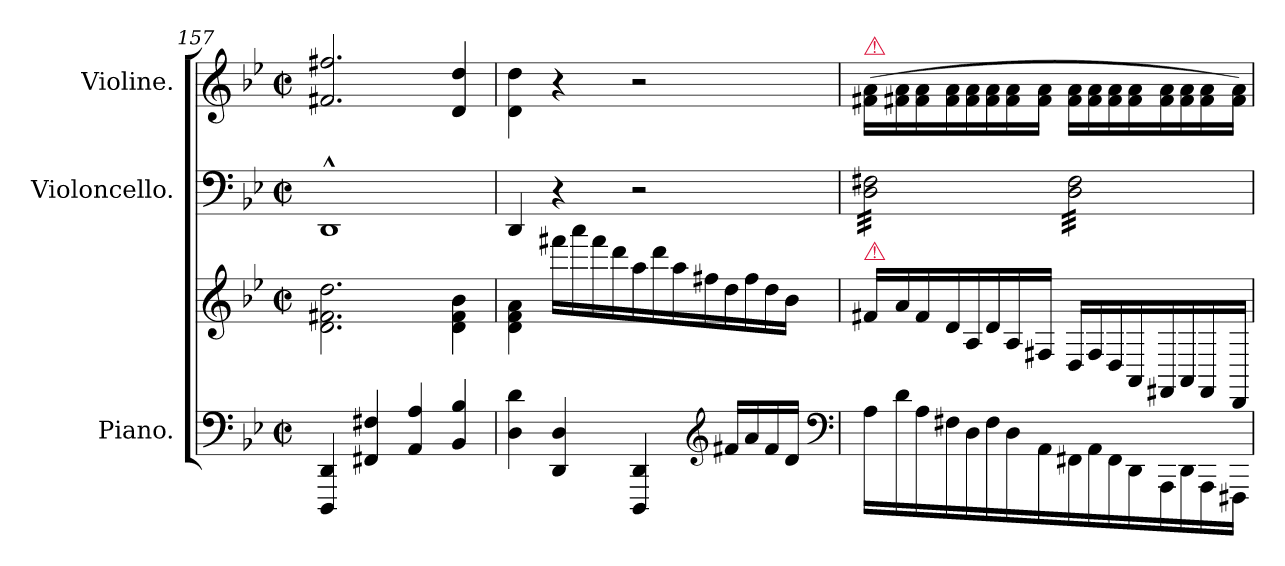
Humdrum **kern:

**kern	**kern	**kern	**kern
*part3	*part3	*part2	*part1
*staff4	*staff3	*staff2	*staff1
*I"Piano.	*	*I"Violoncello.	*I"Violine.
*	*	*I'vlc	*I'vl
*clefF4	*clefG2	*clefF4	*clefG2
*k[b-e-]	*k[b-e-]	*k[b-e-]	*k[b-e-]
*g:	*g:	*g:	*g:
*M2/2	*M2/2	*M2/2	*M2/2
*met(c|)	*met(c|)	*met(c|)	*met(c|)
=157	=157	=157	=157
4DDD/ 4DD/	2.d\ 2.f#X\ 2.dd\	1DD^^/	2.f#X/ 2.ff#X/
4FF#X/ 4F#X/	.	.	.
4AA/ 4A/	.	.	.
4BB-/ 4B-/	4d\ 4f#\ 4b-\	.	4d/ 4dd/
=158	=158	=158	=158
4D\ 4d\	4d\ 4f\ 4a\	4DD/	4d\ 4dd\
4DD/ 4D/	16fff#X\LL	4r	4r
.	16aaa\	.	.
.	16fff#\	.	.
.	16ddd\	.	.
4DDD/ 4DD/	16aa\	2r	2r
.	16ddd\	.	.
.	16aa\	.	.
.	16ff#X\	.	.
*clefG2	*	*	*
16f#X/LL	16dd\	.	.
16a/	16ff#\	.	.
16f#/	16dd\	.	.
16d/JJ	16b-\JJ	.	.
*clefF4	*	*	*
=159	=159	=159	=159
!	!	!	!LO:TX:a:color=crimson:t=⚠
!	!	!LO:TX:a:t=tremolo.	!
!	!LO:TX:a:color=crimson:t=⚠	!	!
*	*	*tremolo	*
16A\LL	16f#X\LL	32D\ 32F#X\LLL	(16f#X\ 16a\LL
.	.	32D\ 32F#X\	.
16d\	16a/	32D\ 32F#X\	16f#X\ 16a\
.	.	32D\ 32F#X\	.
16A\	16f#\	32D\ 32F#X\	16f#\ 16a\
.	.	32D\ 32F#X\	.
16F#X\	16d\	32D\ 32F#X\	16f#\ 16a\
.	.	32D\ 32F#X\	.
16D\	16A/	32D\ 32F#X\	16f#\ 16a\
.	.	32D\ 32F#X\	.
16F#\	16d/	32D\ 32F#X\	16f#\ 16a\
.	.	32D\ 32F#X\	.
16D\	16A/	32D\ 32F#X\	16f#\ 16a\
.	.	32D\ 32F#X\	.
16AA\	16F#X/JJ	32D\ 32F#X\	16f#\ 16a\JJ
.	.	32D\ 32F#X\JJJ	.
16FF#X\	16D/LL	32D\ 32F#\LLL	16f#\ 16a\LL
.	.	32D\ 32F#\	.
16AA\	16F#/	32D\ 32F#\	16f#\ 16a\
.	.	32D\ 32F#\	.
16FF#\	16D/	32D\ 32F#\	16f#\ 16a\
.	.	32D\ 32F#\	.
16DD\	16AA/	32D\ 32F#\	16f#\ 16a\
.	.	32D\ 32F#\	.
16AAA\	16FF#X/	32D\ 32F#\	16f#\ 16a\
.	.	32D\ 32F#\	.
16DD\	16AA/	32D\ 32F#\	16f#\ 16a\
.	.	32D\ 32F#\	.
16AAA\	16FF#/	32D\ 32F#\	16f#\ 16a\
.	.	32D\ 32F#\	.
16FFF#X\JJ	16DD/JJ	32D\ 32F#\	16f#\ 16a\JJ)
.	.	32D\ 32F#\JJJ	.
*	*	*Xtremolo	*
=	=	=	=
*-	*-	*-	*-
